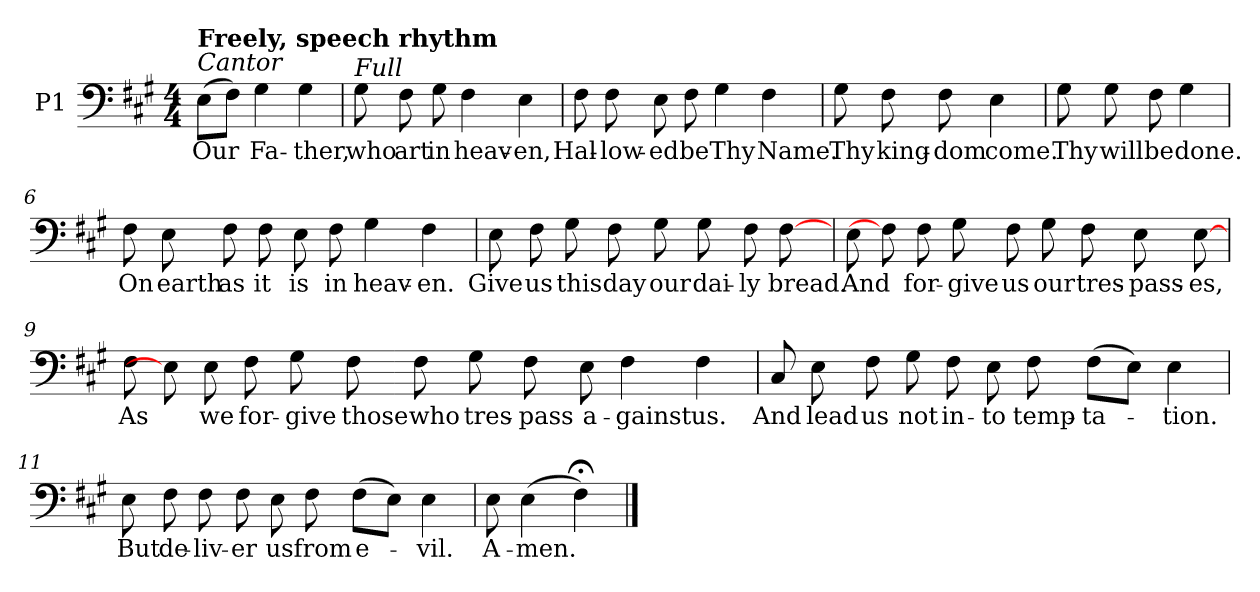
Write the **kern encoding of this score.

**kern	**text
*part1	*part1
*staff1	*staff1
*I"P1	*
!!LO:PB:g=z
*clefF4	*
*k[f#c#g#]	*
*A:	*
*M4/4	*
=1	=1
!LO:TX:a:i:t=Cantor	!
!LO:TX:a:B:t=Freely, speech rhythm	!
!	!LO:LY:b:color=#000000
(8Ei\L	Our
8F#i\J)	.
!	!LO:LY:b:color=#000000
4G#i\	Fa-
!	!LO:LY:b:color=#000000
4G#i\	-ther,
=2	=2
!LO:TX:a:i:t=Full	!
!	!LO:LY:b:color=#000000
8G#i\	who
!	!LO:LY:b:color=#000000
8F#i\	art
!	!LO:LY:b:color=#000000
8G#i\	in
!	!LO:LY:b:color=#000000
4F#i\	heav-
!	!LO:LY:b:color=#000000
4Ei\	-en,
=3	=3
!	!LO:LY:b:color=#000000
8F#i\	Hal-
!	!LO:LY:b:color=#000000
8F#i\	-low-
!	!LO:LY:b:color=#000000
8Ei\	-ed
!	!LO:LY:b:color=#000000
8F#i\	be
!	!LO:LY:b:color=#000000
4G#i\	Thy
!	!LO:LY:b:color=#000000
4F#i\	Name.
=4	=4
!	!LO:LY:b:color=#000000
8G#i\	Thy
!	!LO:LY:b:color=#000000
8F#i\	king-
!	!LO:LY:b:color=#000000
8F#i\	-dom
!	!LO:LY:b:color=#000000
4Ei\	come.
!!LO:LB:g=z
=5	=5
!	!LO:LY:b:color=#000000
8G#i\	Thy
!	!LO:LY:b:color=#000000
8G#i\	will
!	!LO:LY:b:color=#000000
8F#i\	be
!	!LO:LY:b:color=#000000
4G#i\	done.
=6	=6
!	!LO:LY:b:color=#000000
8F#i\	On
!	!LO:LY:b:color=#000000
8Ei\	earth
!	!LO:LY:b:color=#000000
8F#i\	as
!	!LO:LY:b:color=#000000
8F#i\	it
!	!LO:LY:b:color=#000000
8Ei\	is
!	!LO:LY:b:color=#000000
8F#i\	in
!	!LO:LY:b:color=#000000
4G#i\	heav-
!	!LO:LY:b:color=#000000
4F#i\	-en.
=7	=7
!	!LO:LY:b:color=#000000
8Ei\	Give
!	!LO:LY:b:color=#000000
8F#i\	us
!	!LO:LY:b:color=#000000
8G#i\	this
!	!LO:LY:b:color=#000000
8F#i\	day
!	!LO:LY:b:color=#000000
8G#i\	our
!	!LO:LY:b:color=#000000
8G#i\	dai-
!	!LO:LY:b:color=#000000
8F#i\	-ly
!	!LO:LY:b:color=#000000
[8F#i\	bread.
!!LO:LB:g=z
=8	=8
!	!LO:LY:b:color=#000000
8Ei\	And
8F#i\]	.
!	!LO:LY:b:color=#000000
8F#i\	for-
!	!LO:LY:b:color=#000000
8G#i\	-give
!	!LO:LY:b:color=#000000
8F#i\	us
!	!LO:LY:b:color=#000000
8G#i\	our
!	!LO:LY:b:color=#000000
8F#i\	tres-
!	!LO:LY:b:color=#000000
8Ei\	-pass-
!	!LO:LY:b:color=#000000
[8Ei\	-es,
=9	=9
!	!LO:LY:b:color=#000000
8F#i\	As
8Ei\]	.
!	!LO:LY:b:color=#000000
8Ei\	we
!	!LO:LY:b:color=#000000
8F#i\	for-
!	!LO:LY:b:color=#000000
8G#i\	-give
!	!LO:LY:b:color=#000000
8F#i\	those
!	!LO:LY:b:color=#000000
8F#i\	who
!	!LO:LY:b:color=#000000
8G#i\	tres-
!	!LO:LY:b:color=#000000
8F#i\	-pass
!	!LO:LY:b:color=#000000
8Ei\	a-
!	!LO:LY:b:color=#000000
4F#i\	-gainst
!	!LO:LY:b:color=#000000
4F#i\	us.
!!LO:LB:g=z
=10	=10
!	!LO:LY:b:color=#000000
8C#i/	And
!	!LO:LY:b:color=#000000
8Ei\	lead
!	!LO:LY:b:color=#000000
8F#i\	us
!	!LO:LY:b:color=#000000
8G#i\	not
!	!LO:LY:b:color=#000000
8F#i\	in-
!	!LO:LY:b:color=#000000
8Ei\	-to
!	!LO:LY:b:color=#000000
8F#i\	temp-
!	!LO:LY:b:color=#000000
(8F#i\L	-ta-
8Ei\J)	.
!	!LO:LY:b:color=#000000
4Ei\	-tion.
=11	=11
!	!LO:LY:b:color=#000000
8Ei\	But
!	!LO:LY:b:color=#000000
8F#i\	de-
!	!LO:LY:b:color=#000000
8F#i\	-liv-
!	!LO:LY:b:color=#000000
8F#i\	-er
!	!LO:LY:b:color=#000000
8Ei\	us
!	!LO:LY:b:color=#000000
8F#i\	from
!	!LO:LY:b:color=#000000
(8F#i\L	e-
8Ei\J)	.
!	!LO:LY:b:color=#000000
4Ei\	-vil.
=12	=12
!	!LO:LY:b:color=#000000
8Ei\	A-
!	!LO:LY:b:color=#000000
(4Ei\	-men.
4F#;i\)	.
==	==
*-	*-
